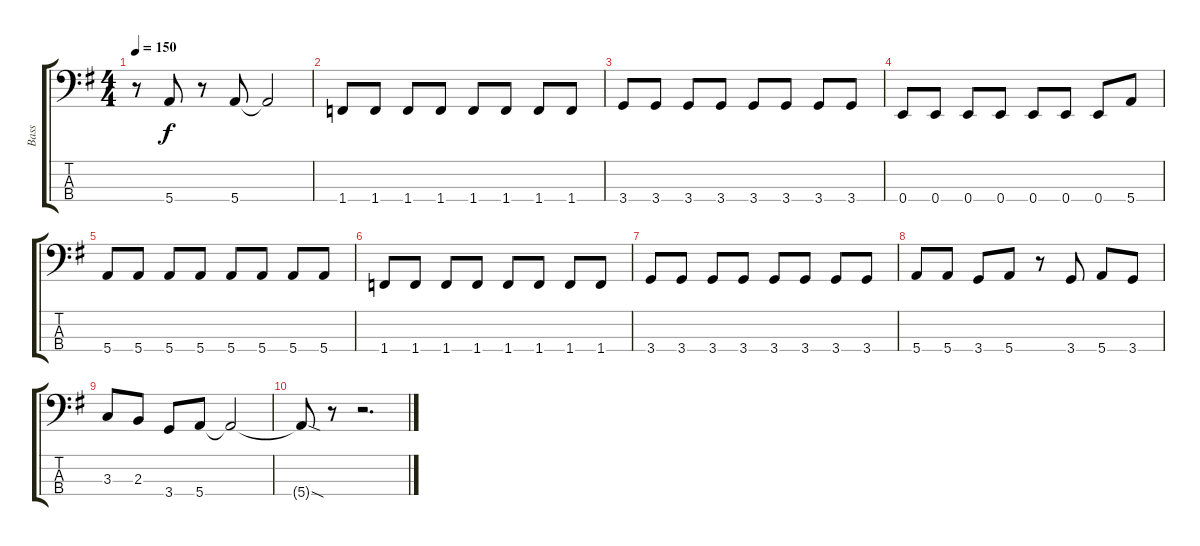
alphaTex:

\track ("Bass" "Bass") {instrument electricbasspick}
\staff {score tabs}
\tuning (G2 D2 A1 E1) {hide}
\ts (4 4)
\tempo 150
\clef f4
\ks eminor
r.8{dy f} 5.4.8 r.8 5.4.8 5.4{t}.2 |
1.4.8 1.4.8 1.4.8 1.4.8 1.4.8 1.4.8 1.4.8 1.4.8 |
3.4.8 3.4.8 3.4.8 3.4.8 3.4.8 3.4.8 3.4.8 3.4.8 |
0.4.8 0.4.8 0.4.8 0.4.8 0.4.8 0.4.8 0.4.8 5.4.8 |
5.4.8 5.4.8 5.4.8 5.4.8 5.4.8 5.4.8 5.4.8 5.4.8 |
1.4.8 1.4.8 1.4.8 1.4.8 1.4.8 1.4.8 1.4.8 1.4.8 |
3.4.8 3.4.8 3.4.8 3.4.8 3.4.8 3.4.8 3.4.8 3.4.8 |
5.4.8 5.4.8 3.4.8 5.4.8 r.8 3.4.8 5.4.8 3.4.8 |
3.3.8 2.3.8 3.4.8 5.4.8 5.4{t}.2 |
5.4{sod t}.8 r.8 r.2{d}
